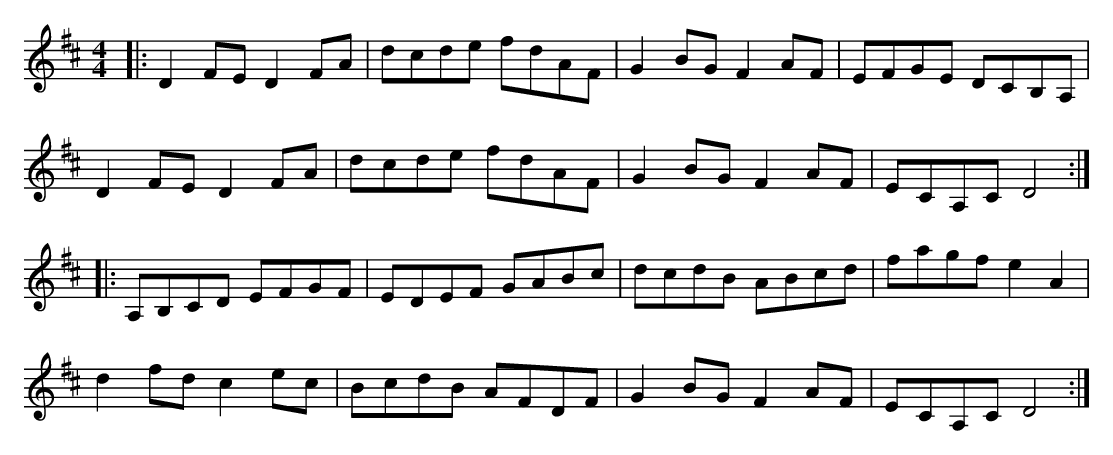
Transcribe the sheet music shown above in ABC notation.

X:1
M:4/4
K:D
|:D2FE D2FA|dcde fdAF|G2BG F2AF|EFGE DCB,A,|
D2FE D2FA|dcde fdAF|G2BG F2AF|ECA,C D4:|
|:A,B,CD EFGF|EDEF GABc|dcdB ABcd|fagf e2A2|
d2fd c2ec|BcdB AFDF|G2BG F2AF|ECA,C D4:|
